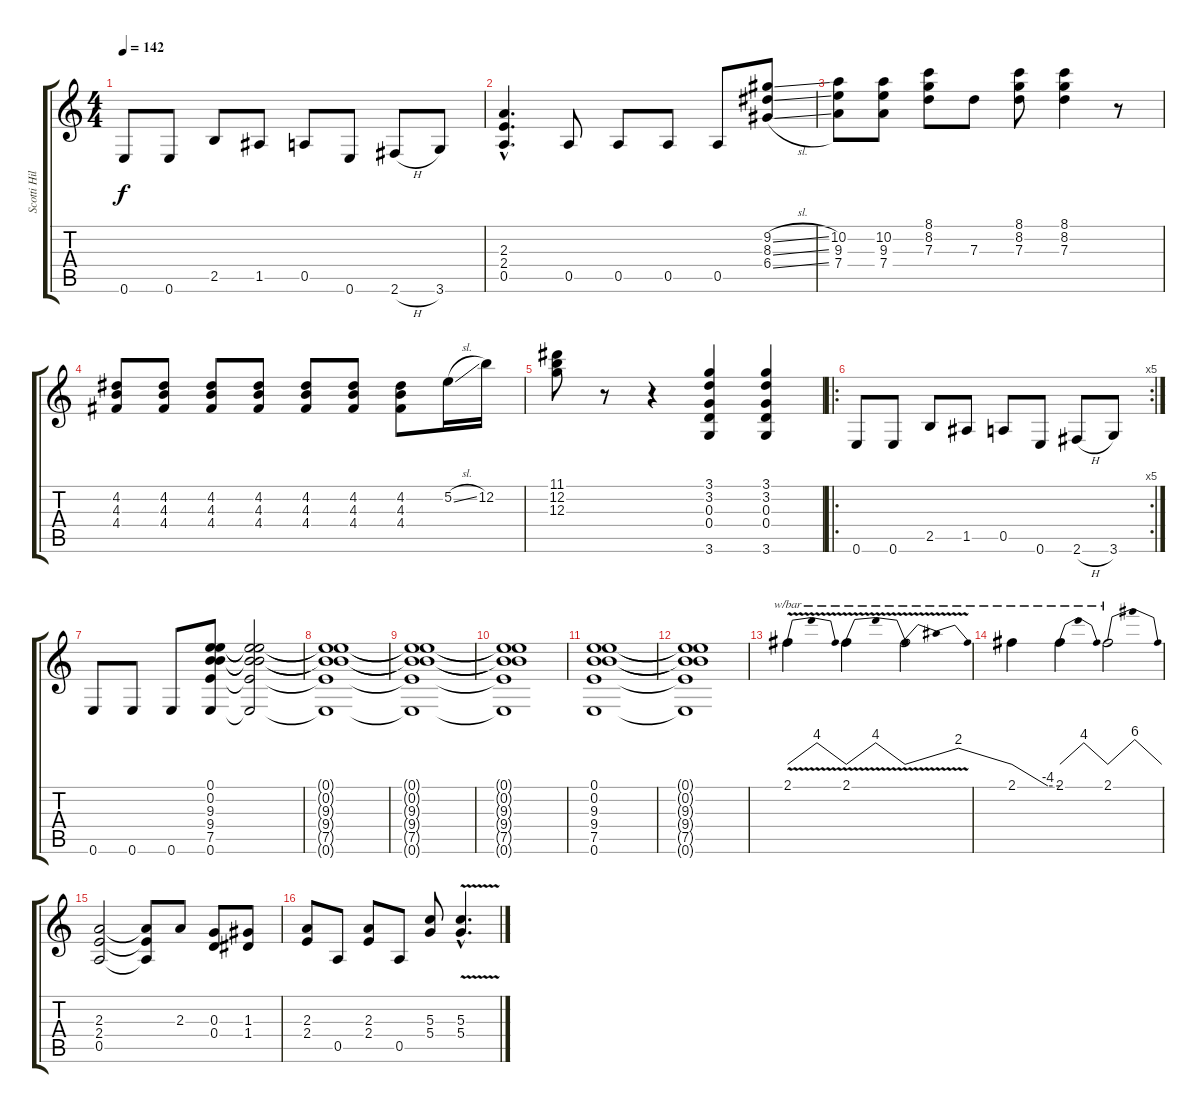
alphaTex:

\track ("Scotti Hill" "Scotti Hil") {instrument overdrivenguitar}
\staff {score tabs}
\tuning (E4 B3 G3 D3 A2 E2) {hide}
\ts (4 4)
\tempo 142
\clef g2
\ks c
0.6.8{dy f} 0.6.8 2.5.8 1.5.8 0.5.8 0.6.8 2.6{h}.8 3.6.8 |
(2.3{hac} 2.4{hac} 0.5{hac}).4{d} 0.5.8 0.5.8 0.5.8 0.5.8 (9.2{sl} 8.3{sl} 6.4{sl}).8 |
(10.2 9.3 7.4).8 (10.2 9.3 7.4).8 (8.1 8.2 7.3).8 7.3.8 (8.1 8.2 7.3).8 (8.1 8.2 7.3).4 r.8 |
(4.2 4.3 4.4).8 (4.2 4.3 4.4).8 (4.2 4.3 4.4).8 (4.2 4.3 4.4).8 (4.2 4.3 4.4).8 (4.2 4.3 4.4).8 (4.2 4.3 4.4).8 5.2{sl}.16 12.2.16 |
(11.1 12.2 12.3).8 r.8 r.4 (3.1 3.2 0.3 0.4 3.6).4 (3.1 3.2 0.3 0.4 3.6).4 |
\ro
\rc 5
0.6.8 0.6.8 2.5.8 1.5.8 0.5.8 0.6.8 2.6{h}.8 3.6.8 |
0.6.8 0.6.8 0.6.8 (0.1 0.2 9.3 9.4 7.5 0.6).8 (0.1{t} 0.2{t} 9.3{t} 9.4{t} 7.5{t} 0.6{t}).2 |
(0.1{t} 0.2{t} 9.3{t} 9.4{t} 7.5{t} 0.6{t}).1 |
(0.1{t} 0.2{t} 9.3{t} 9.4{t} 7.5{t} 0.6{t}).1 |
(0.1{t} 0.2{t} 9.3{t} 9.4{t} 7.5{t} 0.6{t}).1 |
(0.1 0.2 9.3 9.4 7.5 0.6).1 |
(0.1{t} 0.2{t} 9.3{t} 9.4{t} 7.5{t} 0.6{t}).1 |
2.1{v}.4{tbe (dip default 0 0 30 16 60 0)} 2.1{v}.4{tbe (dip default 0 0 30 16 60 0)} 2.1{t}.2{tbe (dip default 0 0 30 8 60 0)} |
2.1.4{tbe (custom default 0 0 45 -16 60 -16)} 2.1.4{tbe (dip default 0 0 30 16 60 0)} 2.1.2{tbe (dip default 0 0 30 24 60 0)} |
(2.3 2.4 0.5).2 (2.3{t} 2.4{t} 0.5{t}).8 2.3.8 (0.3 0.4).8 (1.3 1.4).8 |
(2.3 2.4).8 0.5.8 (2.3 2.4).8 0.5.8 (5.3 5.4).8 (5.3{hac} 5.4{v hac}).4{d}
